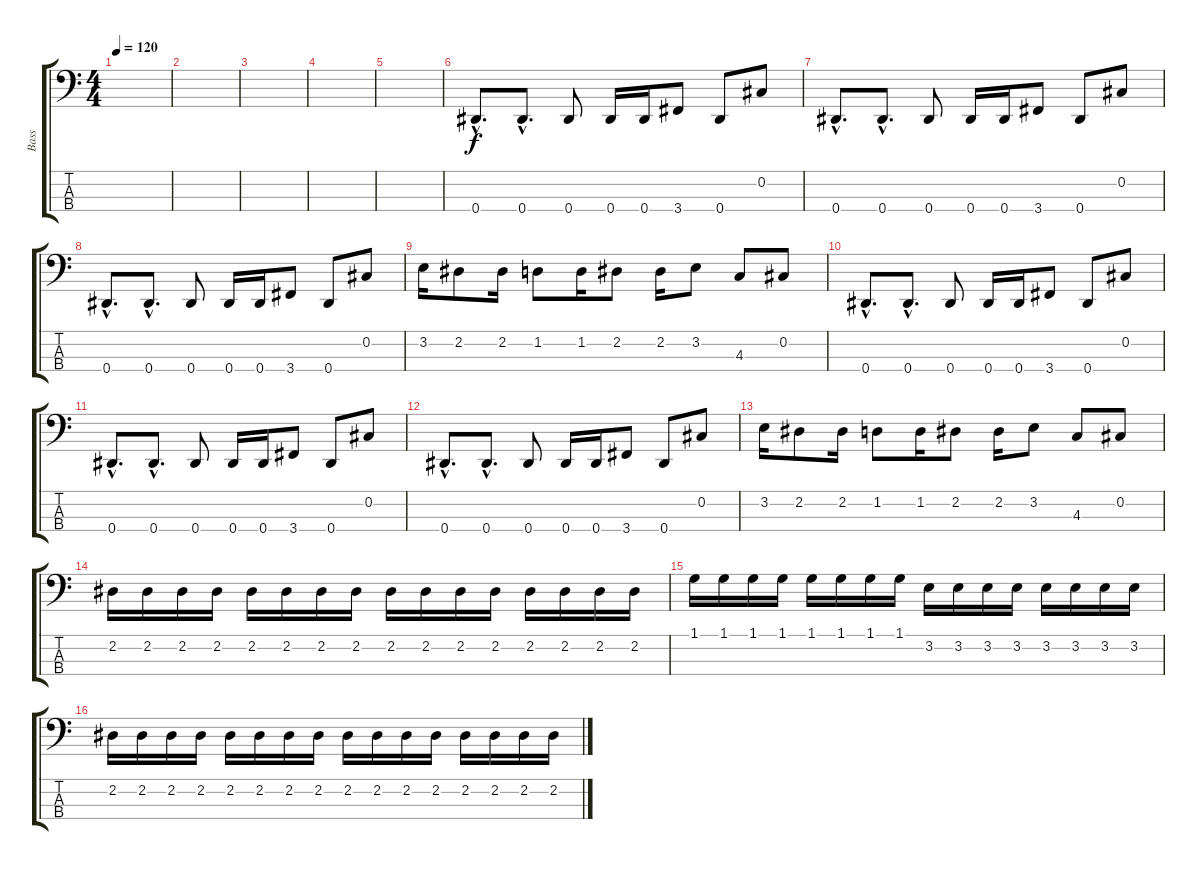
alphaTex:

\track ("Bass" "Bass") {instrument electricbassfinger}
\staff {score tabs}
\tuning (Gb2 Db2 Ab1 Eb1) {hide}
\ts (4 4)
\tempo 120
\clef f4
\ks c
|
|
|
|
|
0.4{hac}.8{d} 0.4{hac}.8{d} 0.4.8 0.4.16 0.4.16 3.4.8 0.4.8 0.2.8 |
0.4{hac}.8{d} 0.4{hac}.8{d} 0.4.8 0.4.16 0.4.16 3.4.8 0.4.8 0.2.8 |
0.4{hac}.8{d} 0.4{hac}.8{d} 0.4.8 0.4.16 0.4.16 3.4.8 0.4.8 0.2.8 |
3.2.16 2.2.8 2.2.16 1.2.8 1.2.16 2.2.8 2.2.16 3.2.8 4.3.8 0.2.8 |
0.4{hac}.8{d} 0.4{hac}.8{d} 0.4.8 0.4.16 0.4.16 3.4.8 0.4.8 0.2.8 |
0.4{hac}.8{d} 0.4{hac}.8{d} 0.4.8 0.4.16 0.4.16 3.4.8 0.4.8 0.2.8 |
0.4{hac}.8{d} 0.4{hac}.8{d} 0.4.8 0.4.16 0.4.16 3.4.8 0.4.8 0.2.8 |
3.2.16 2.2.8 2.2.16 1.2.8 1.2.16 2.2.8 2.2.16 3.2.8 4.3.8 0.2.8 |
2.2.16 2.2.16 2.2.16 2.2.16 2.2.16 2.2.16 2.2.16 2.2.16 2.2.16 2.2.16 2.2.16 2.2.16 2.2.16 2.2.16 2.2.16 2.2.16 |
1.1.16 1.1.16 1.1.16 1.1.16 1.1.16 1.1.16 1.1.16 1.1.16 3.2.16 3.2.16 3.2.16 3.2.16 3.2.16 3.2.16 3.2.16 3.2.16 |
2.2.16 2.2.16 2.2.16 2.2.16 2.2.16 2.2.16 2.2.16 2.2.16 2.2.16 2.2.16 2.2.16 2.2.16 2.2.16 2.2.16 2.2.16 2.2.16
